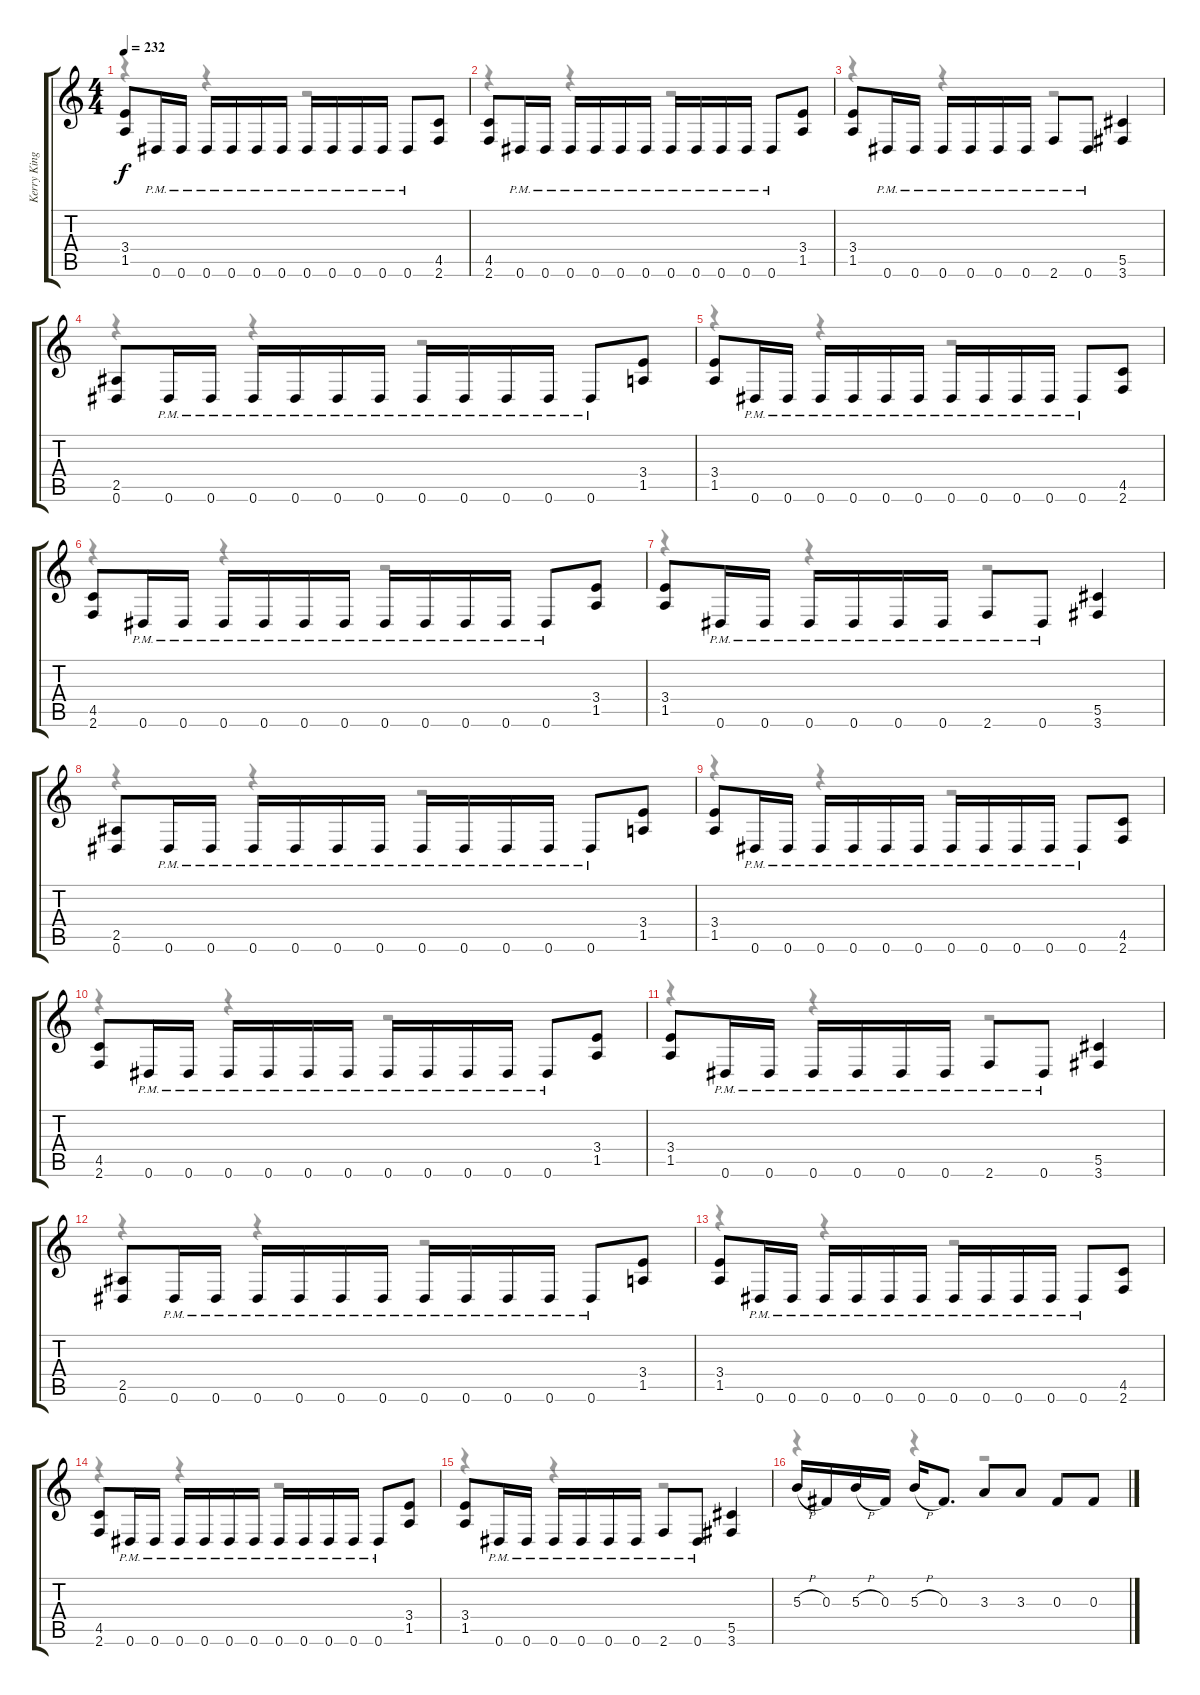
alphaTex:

\track ("Kerry King" "Kerry King") {instrument distortionguitar}
\staff {score tabs}
\tuning (Eb4 Bb3 Gb3 Db3 Ab2 Eb2) {hide}
\voice
\ts (4 4)
\tempo 232
\clef g2
\ks c
(3.4 1.5).8{dy f} 0.6{pm}.16 0.6{pm}.16 0.6{pm}.16 0.6{pm}.16 0.6{pm}.16 0.6{pm}.16 0.6{pm}.16 0.6{pm}.16 0.6{pm}.16 0.6{pm}.16 0.6{pm}.8 (4.5 2.6).8 |
(4.5 2.6).8 0.6{pm}.16 0.6{pm}.16 0.6{pm}.16 0.6{pm}.16 0.6{pm}.16 0.6{pm}.16 0.6{pm}.16 0.6{pm}.16 0.6{pm}.16 0.6{pm}.16 0.6{pm}.8 (3.4 1.5).8 |
(3.4 1.5).8 0.6{pm}.16 0.6{pm}.16 0.6{pm}.16 0.6{pm}.16 0.6{pm}.16 0.6{pm}.16 2.6{pm}.8 0.6{pm}.8 (5.5 3.6).4 |
(2.5 0.6).8 0.6{pm}.16 0.6{pm}.16 0.6{pm}.16 0.6{pm}.16 0.6{pm}.16 0.6{pm}.16 0.6{pm}.16 0.6{pm}.16 0.6{pm}.16 0.6{pm}.16 0.6{pm}.8 (3.4 1.5).8 |
(3.4 1.5).8 0.6{pm}.16 0.6{pm}.16 0.6{pm}.16 0.6{pm}.16 0.6{pm}.16 0.6{pm}.16 0.6{pm}.16 0.6{pm}.16 0.6{pm}.16 0.6{pm}.16 0.6{pm}.8 (4.5 2.6).8 |
(4.5 2.6).8 0.6{pm}.16 0.6{pm}.16 0.6{pm}.16 0.6{pm}.16 0.6{pm}.16 0.6{pm}.16 0.6{pm}.16 0.6{pm}.16 0.6{pm}.16 0.6{pm}.16 0.6{pm}.8 (3.4 1.5).8 |
(3.4 1.5).8 0.6{pm}.16 0.6{pm}.16 0.6{pm}.16 0.6{pm}.16 0.6{pm}.16 0.6{pm}.16 2.6{pm}.8 0.6{pm}.8 (5.5 3.6).4 |
(2.5 0.6).8 0.6{pm}.16 0.6{pm}.16 0.6{pm}.16 0.6{pm}.16 0.6{pm}.16 0.6{pm}.16 0.6{pm}.16 0.6{pm}.16 0.6{pm}.16 0.6{pm}.16 0.6{pm}.8 (3.4 1.5).8 |
(3.4 1.5).8 0.6{pm}.16 0.6{pm}.16 0.6{pm}.16 0.6{pm}.16 0.6{pm}.16 0.6{pm}.16 0.6{pm}.16 0.6{pm}.16 0.6{pm}.16 0.6{pm}.16 0.6{pm}.8 (4.5 2.6).8 |
(4.5 2.6).8 0.6{pm}.16 0.6{pm}.16 0.6{pm}.16 0.6{pm}.16 0.6{pm}.16 0.6{pm}.16 0.6{pm}.16 0.6{pm}.16 0.6{pm}.16 0.6{pm}.16 0.6{pm}.8 (3.4 1.5).8 |
(3.4 1.5).8 0.6{pm}.16 0.6{pm}.16 0.6{pm}.16 0.6{pm}.16 0.6{pm}.16 0.6{pm}.16 2.6{pm}.8 0.6{pm}.8 (5.5 3.6).4 |
(2.5 0.6).8 0.6{pm}.16 0.6{pm}.16 0.6{pm}.16 0.6{pm}.16 0.6{pm}.16 0.6{pm}.16 0.6{pm}.16 0.6{pm}.16 0.6{pm}.16 0.6{pm}.16 0.6{pm}.8 (3.4 1.5).8 |
(3.4 1.5).8 0.6{pm}.16 0.6{pm}.16 0.6{pm}.16 0.6{pm}.16 0.6{pm}.16 0.6{pm}.16 0.6{pm}.16 0.6{pm}.16 0.6{pm}.16 0.6{pm}.16 0.6{pm}.8 (4.5 2.6).8 |
(4.5 2.6).8 0.6{pm}.16 0.6{pm}.16 0.6{pm}.16 0.6{pm}.16 0.6{pm}.16 0.6{pm}.16 0.6{pm}.16 0.6{pm}.16 0.6{pm}.16 0.6{pm}.16 0.6{pm}.8 (3.4 1.5).8 |
(3.4 1.5).8 0.6{pm}.16 0.6{pm}.16 0.6{pm}.16 0.6{pm}.16 0.6{pm}.16 0.6{pm}.16 2.6{pm}.8 0.6{pm}.8 (5.5 3.6).4 |
5.3{h}.16 0.3.16 5.3{h}.16 0.3.16 5.3{h}.16 0.3.8{d} 3.3.8 3.3.8 0.3.8 0.3.8
\voice
\clef g2
\ottava regular
\simile none
\ks c
r.4{dy f} r.4 r.2 |
r.4 r.4 r.2 |
r.4 r.4 r.2 |
r.4 r.4 r.2 |
r.4 r.4 r.2 |
r.4 r.4 r.2 |
r.4 r.4 r.2 |
r.4 r.4 r.2 |
r.4 r.4 r.2 |
r.4 r.4 r.2 |
r.4 r.4 r.2 |
r.4 r.4 r.2 |
r.4 r.4 r.2 |
r.4 r.4 r.2 |
r.4 r.4 r.2 |
r.4 r.4 r.2
